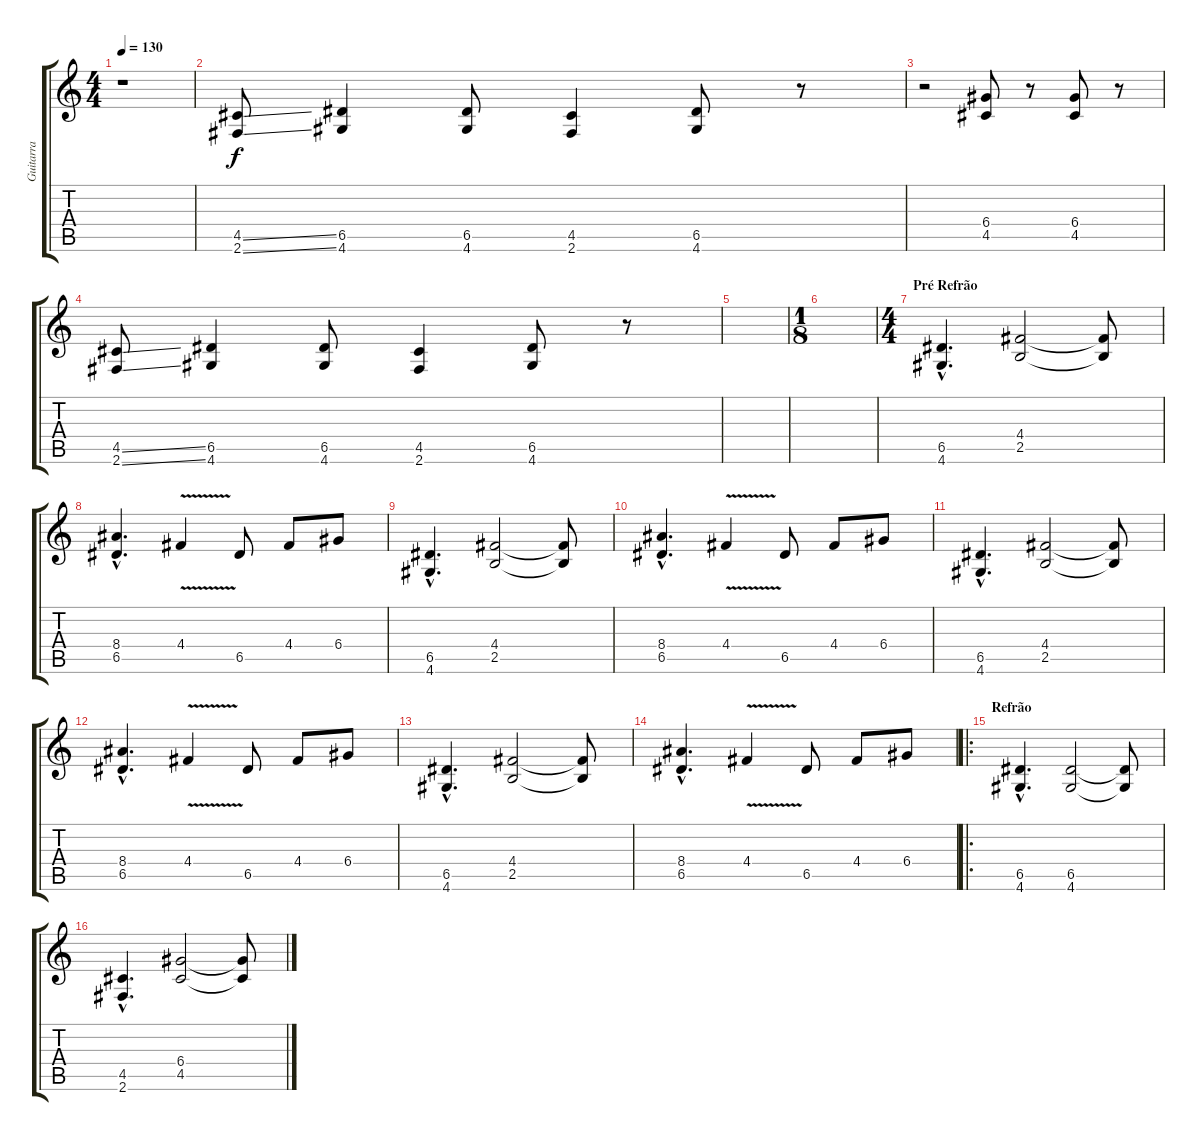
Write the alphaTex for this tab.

\track ("Guitarra" "Guitarra") {instrument distortionguitar}
\staff {score tabs}
\tuning (E4 B3 G3 D3 A2 E2) {hide}
\ts (4 4)
\tempo 130
\clef g2
\ks c
r.1{dy f} |
(4.5{ss} 2.6{ss}).8 (6.5 4.6).4 (6.5 4.6).8 (4.5 2.6).4 (6.5 4.6).8 r.8 |
r.2 (6.4 4.5).8 r.8 (6.4 4.5).8 r.8 |
(4.5{ss} 2.6{ss}).8 (6.5 4.6).4 (6.5 4.6).8 (4.5 2.6).4 (6.5 4.6).8 r.8 |
|
\ts (1 8)
|
\ts (4 4)
\section ("" "Pré Refrão")
(6.5{hac} 4.6{hac}).4{d} (4.4 2.5).2 (4.4{t} 2.5{t}).8 |
(8.4{hac} 6.5{hac}).4{d} 4.4{v}.4 6.5.8 4.4.8 6.4.8 |
(6.5{hac} 4.6{hac}).4{d} (4.4 2.5).2 (4.4{t} 2.5{t}).8 |
(8.4{hac} 6.5{hac}).4{d} 4.4{v}.4 6.5.8 4.4.8 6.4.8 |
(6.5{hac} 4.6{hac}).4{d} (4.4 2.5).2 (4.4{t} 2.5{t}).8 |
(8.4{hac} 6.5{hac}).4{d} 4.4{v}.4 6.5.8 4.4.8 6.4.8 |
(6.5{hac} 4.6{hac}).4{d} (4.4 2.5).2 (4.4{t} 2.5{t}).8 |
(8.4{hac} 6.5{hac}).4{d} 4.4{v}.4 6.5.8 4.4.8 6.4.8 |
\ro
\section ("" "Refrão")
(6.5{hac} 4.6{hac}).4{d} (6.5 4.6).2 (6.5{t} 4.6{t}).8 |
(4.5{hac} 2.6{hac}).4{d} (6.4 4.5).2 (6.4{t} 4.5{t}).8
